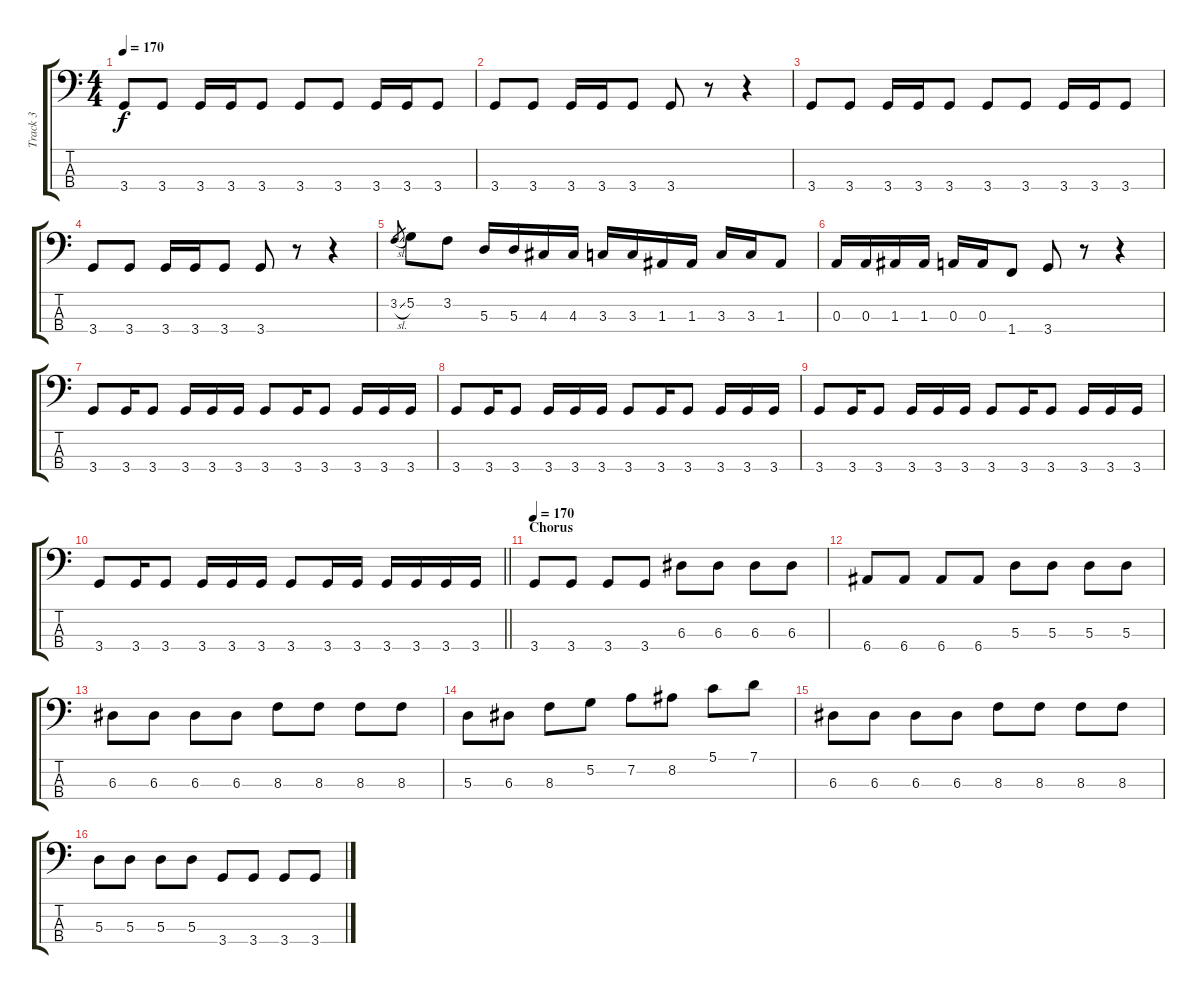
\track ("Track 3" "Track 3") {instrument electricbassfinger}
\staff {score tabs}
\tuning (G2 D2 A1 E1) {hide}
\ts (4 4)
\tempo 170
\clef f4
\ks c
3.4.8{dy f} 3.4.8 3.4.16 3.4.16 3.4.8 3.4.8 3.4.8 3.4.16 3.4.16 3.4.8 |
3.4.8 3.4.8 3.4.16 3.4.16 3.4.8 3.4.8 r.8 r.4 |
3.4.8 3.4.8 3.4.16 3.4.16 3.4.8 3.4.8 3.4.8 3.4.16 3.4.16 3.4.8 |
3.4.8 3.4.8 3.4.16 3.4.16 3.4.8 3.4.8 r.8 r.4 |
3.2{sl}.8{gr} 5.2.8 3.2.8 5.3.16 5.3.16 4.3.16 4.3.16 3.3.16 3.3.16 1.3.16 1.3.16 3.3.16 3.3.16 1.3.8 |
0.3.16 0.3.16 1.3.16 1.3.16 0.3.16 0.3.16 1.4.8 3.4.8 r.8 r.4 |
3.4.8 3.4.16 3.4.8 3.4.16 3.4.16 3.4.16 3.4.8 3.4.16 3.4.8 3.4.16 3.4.16 3.4.16 |
3.4.8 3.4.16 3.4.8 3.4.16 3.4.16 3.4.16 3.4.8 3.4.16 3.4.8 3.4.16 3.4.16 3.4.16 |
3.4.8 3.4.16 3.4.8 3.4.16 3.4.16 3.4.16 3.4.8 3.4.16 3.4.8 3.4.16 3.4.16 3.4.16 |
\barLineRight lightlight
3.4.8 3.4.16 3.4.8 3.4.16 3.4.16 3.4.16 3.4.8 3.4.16 3.4.16 3.4.16 3.4.16 3.4.16 3.4.16 |
\section ("" "Chorus")
\tempo 170
3.4.8 3.4.8 3.4.8 3.4.8 6.3.8 6.3.8 6.3.8 6.3.8 |
6.4.8 6.4.8 6.4.8 6.4.8 5.3.8 5.3.8 5.3.8 5.3.8 |
6.3.8 6.3.8 6.3.8 6.3.8 8.3.8 8.3.8 8.3.8 8.3.8 |
5.3.8 6.3.8 8.3.8 5.2.8 7.2.8 8.2.8 5.1.8 7.1.8 |
6.3.8 6.3.8 6.3.8 6.3.8 8.3.8 8.3.8 8.3.8 8.3.8 |
5.3.8 5.3.8 5.3.8 5.3.8 3.4.8 3.4.8 3.4.8 3.4.8
